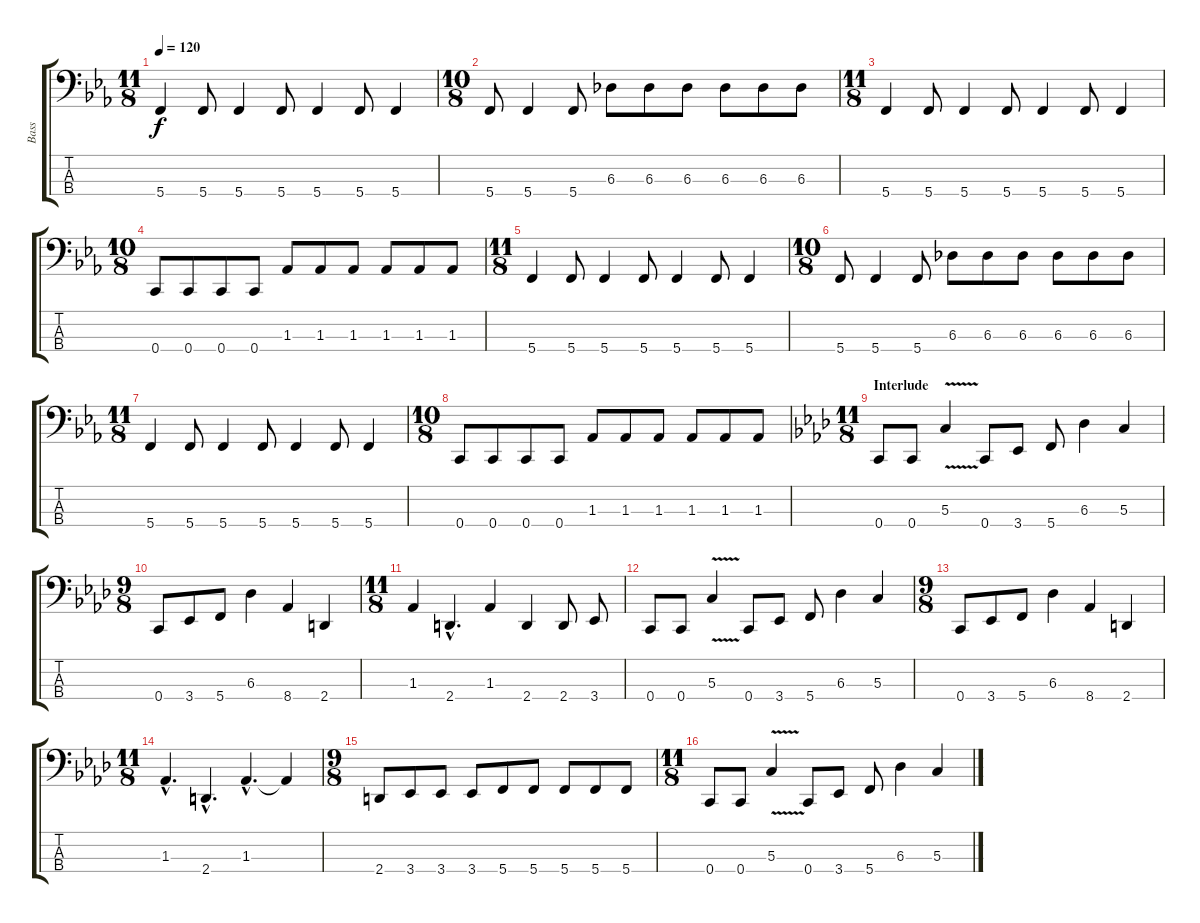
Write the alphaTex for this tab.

\track ("Bass" "Bass") {instrument electricbasspick}
\staff {score tabs}
\tuning (F2 C2 G1 C1) {hide}
\ts (11 8)
\tempo 120
\clef f4
\ks eb
5.4.4{dy f} 5.4.8 5.4.4 5.4.8 5.4.4 5.4.8 5.4.4 |
\ts (10 8)
5.4.8 5.4.4 5.4.8 6.3.8 6.3.8 6.3.8 6.3.8 6.3.8 6.3.8 |
\ts (11 8)
5.4.4 5.4.8 5.4.4 5.4.8 5.4.4 5.4.8 5.4.4 |
\ts (10 8)
0.4.8 0.4.8 0.4.8 0.4.8 1.3.8 1.3.8 1.3.8 1.3.8 1.3.8 1.3.8 |
\ts (11 8)
5.4.4 5.4.8 5.4.4 5.4.8 5.4.4 5.4.8 5.4.4 |
\ts (10 8)
5.4.8 5.4.4 5.4.8 6.3.8 6.3.8 6.3.8 6.3.8 6.3.8 6.3.8 |
\ts (11 8)
5.4.4 5.4.8 5.4.4 5.4.8 5.4.4 5.4.8 5.4.4 |
\ts (10 8)
0.4.8 0.4.8 0.4.8 0.4.8 1.3.8 1.3.8 1.3.8 1.3.8 1.3.8 1.3.8 |
\ts (11 8)
\section ("" "Interlude")
\ks ab
0.4.8 0.4.8 5.3{v}.4 0.4.8 3.4.8 5.4.8 6.3.4 5.3.4 |
\ts (9 8)
0.4.8 3.4.8 5.4.8 6.3.4 8.4.4 2.4.4 |
\ts (11 8)
1.3.4 2.4{hac}.4{d} 1.3.4 2.4.4 2.4.8 3.4.8 |
0.4.8 0.4.8 5.3{v}.4 0.4.8 3.4.8 5.4.8 6.3.4 5.3.4 |
\ts (9 8)
0.4.8 3.4.8 5.4.8 6.3.4 8.4.4 2.4.4 |
\ts (11 8)
1.3{hac}.4{d} 2.4{hac}.4{d} 1.3{hac}.4{d} 1.3{t}.4 |
\ts (9 8)
2.4.8 3.4.8 3.4.8 3.4.8 5.4.8 5.4.8 5.4.8 5.4.8 5.4.8 |
\ts (11 8)
0.4.8 0.4.8 5.3{v}.4 0.4.8 3.4.8 5.4.8 6.3.4 5.3.4
